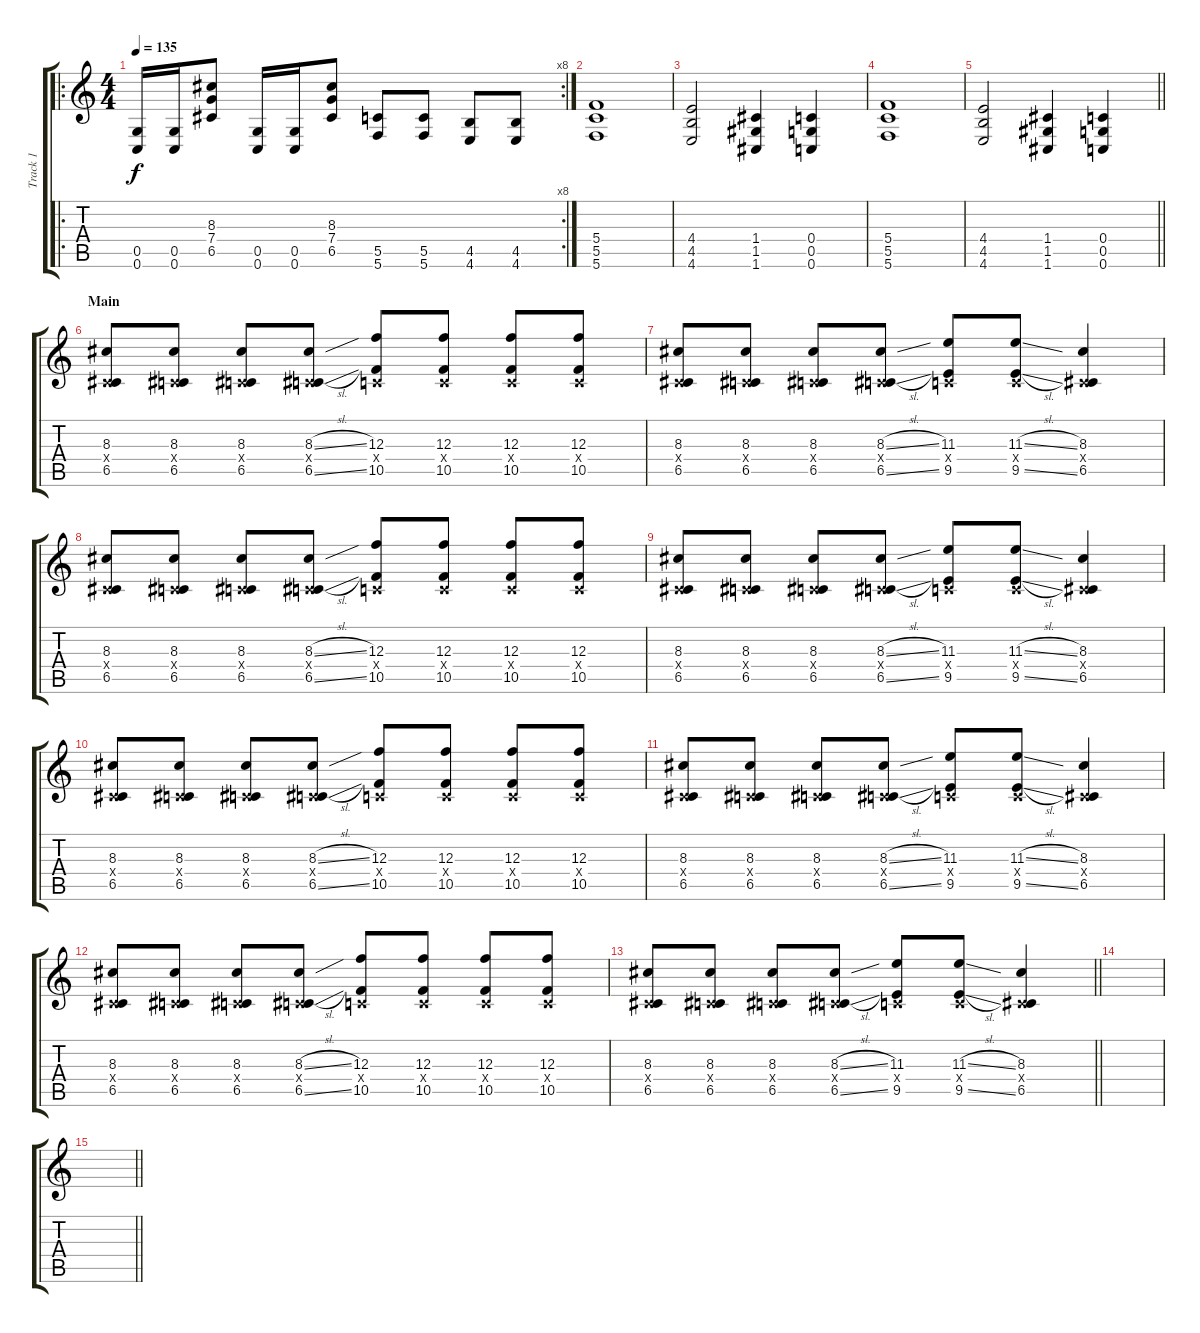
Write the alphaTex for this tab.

\track ("Track 1" "Track 1") {instrument overdrivenguitar}
\staff {score tabs}
\tuning (D4 A3 F3 C3 G2 C2) {hide}
\ro
\rc 8
\ts (4 4)
\tempo 135
\clef g2
\ks c
(0.5 0.6).16{dy f} (0.5 0.6).16 (8.3 7.4 6.5).8 (0.5 0.6).16 (0.5 0.6).16 (8.3 7.4 6.5).8 (5.5 5.6).8 (5.5 5.6).8 (4.5 4.6).8 (4.5 4.6).8 |
(5.4 5.5 5.6).1 |
(4.4 4.5 4.6).2 (1.4 1.5 1.6).4 (0.4 0.5 0.6).4 |
(5.4 5.5 5.6).1 |
\barLineRight lightlight
(4.4 4.5 4.6).2 (1.4 1.5 1.6).4 (0.4 0.5 0.6).4 |
\section ("" "Main")
(8.3 0.4{x} 6.5).8 (8.3 0.4{x} 6.5).8 (8.3 0.4{x} 6.5).8 (8.3{sl} 0.4{x} 6.5{sl}).8 (12.3 0.4{x} 10.5).8 (12.3 0.4{x} 10.5).8 (12.3 0.4{x} 10.5).8 (12.3 0.4{x} 10.5).8 |
(8.3 0.4{x} 6.5).8 (8.3 0.4{x} 6.5).8 (8.3 0.4{x} 6.5).8 (8.3{sl} 0.4{x} 6.5{sl}).8 (11.3 0.4{x} 9.5).8 (11.3{sl} 0.4{x} 9.5{sl}).8 (8.3 0.4{x} 6.5).4 |
(8.3 0.4{x} 6.5).8 (8.3 0.4{x} 6.5).8 (8.3 0.4{x} 6.5).8 (8.3{sl} 0.4{x} 6.5{sl}).8 (12.3 0.4{x} 10.5).8 (12.3 0.4{x} 10.5).8 (12.3 0.4{x} 10.5).8 (12.3 0.4{x} 10.5).8 |
(8.3 0.4{x} 6.5).8 (8.3 0.4{x} 6.5).8 (8.3 0.4{x} 6.5).8 (8.3{sl} 0.4{x} 6.5{sl}).8 (11.3 0.4{x} 9.5).8 (11.3{sl} 0.4{x} 9.5{sl}).8 (8.3 0.4{x} 6.5).4 |
(8.3 0.4{x} 6.5).8 (8.3 0.4{x} 6.5).8 (8.3 0.4{x} 6.5).8 (8.3{sl} 0.4{x} 6.5{sl}).8 (12.3 0.4{x} 10.5).8 (12.3 0.4{x} 10.5).8 (12.3 0.4{x} 10.5).8 (12.3 0.4{x} 10.5).8 |
(8.3 0.4{x} 6.5).8 (8.3 0.4{x} 6.5).8 (8.3 0.4{x} 6.5).8 (8.3{sl} 0.4{x} 6.5{sl}).8 (11.3 0.4{x} 9.5).8 (11.3{sl} 0.4{x} 9.5{sl}).8 (8.3 0.4{x} 6.5).4 |
(8.3 0.4{x} 6.5).8 (8.3 0.4{x} 6.5).8 (8.3 0.4{x} 6.5).8 (8.3{sl} 0.4{x} 6.5{sl}).8 (12.3 0.4{x} 10.5).8 (12.3 0.4{x} 10.5).8 (12.3 0.4{x} 10.5).8 (12.3 0.4{x} 10.5).8 |
\barLineRight lightlight
(8.3 0.4{x} 6.5).8 (8.3 0.4{x} 6.5).8 (8.3 0.4{x} 6.5).8 (8.3{sl} 0.4{x} 6.5{sl}).8 (11.3 0.4{x} 9.5).8 (11.3{sl} 0.4{x} 9.5{sl}).8 (8.3 0.4{x} 6.5).4 |
|
\barLineRight lightlight
